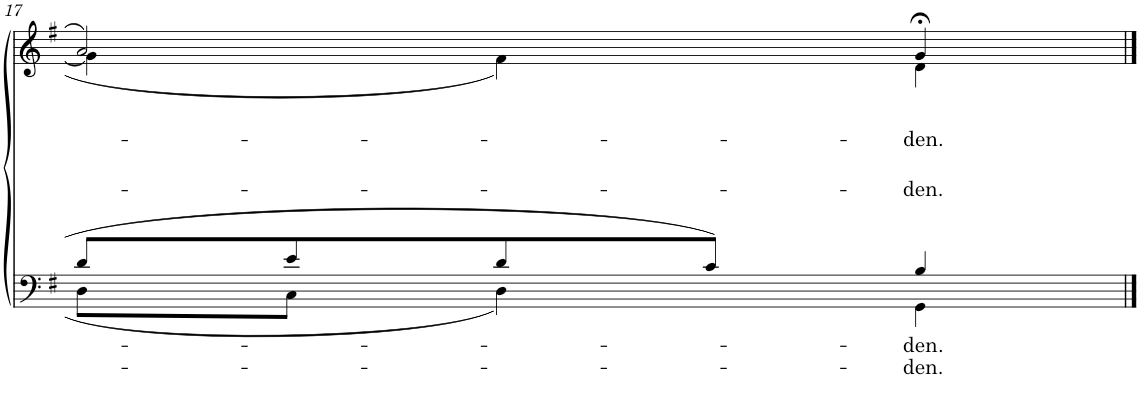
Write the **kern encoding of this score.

**kern	**text	**kern	**text	**text	**text
*part2	*part2	*part1	*part1	*part1	*part1
*staff2	*staff2	*staff1	*staff1	*staff1	*staff1
*I"Tenor/Bass	*	*I"Soprano/Alto	*	*	*
!!LO:PB:g=z
*clefF4	*	*clefG2	*	*	*
*k[f#]	*	*k[f#]	*	*	*
*M4/4	*	*M4/4	*	*	*
*met(c)	*	*met(c)	*	*	*
=17	=17	=17	=17	=17	=17
*^	*	*^	*	*	*
8d/L	8D\L	.	2a/	4g\]	.	.	.
8e/	8C\J	.	.	.	.	.	.
8d/	4D\	.	.	4f#\	.	.	.
8c/J	.	.	.	.	.	.	.
!	!	!LO:LY:b	!	!	!	!	!
!	!	!LO:LY:b	!	!	!	!LO:LY:b	!LO:LY:b
4B/	4GG\	-den.	4g;</	4d\	.	-den.	-den.
*v	*v	*	*	*	*	*	*
*	*	*v	*v	*	*	*
==	==	==	==	==	==
*-	*-	*-	*-	*-	*-
